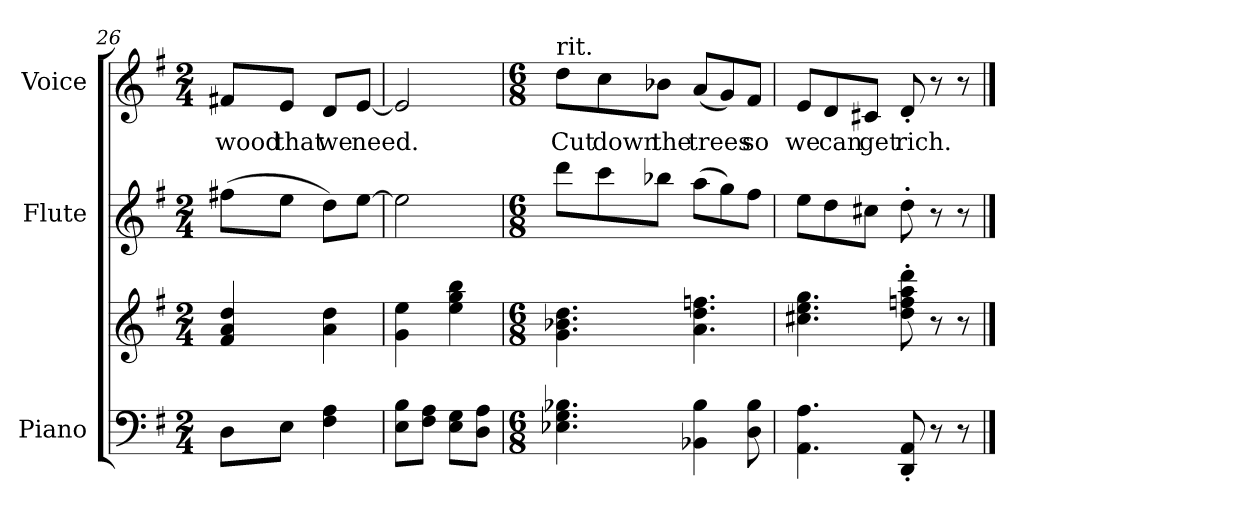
**kern	**kern	**kern	**kern	**text
*part3	*part3	*part2	*part1	*part1
*staff4	*staff3	*staff2	*staff1	*staff1
*I"Piano	*	*I"Flute	*I"Voice	*
*I'Pno.	*	*I'Fl.	*I'Voice	*
!!LO:LB:g=z
*clefF4	*clefG2	*clefG2	*clefG2	*
*k[f#]	*k[f#]	*k[f#]	*k[f#]	*
*G:	*G:	*G:	*G:	*
*M2/4	*M2/4	*M2/4	*M2/4	*
=26	=26	=26	=26	=26
!	!	!	!	!LO:LY:b:color=#000000
8Di\L	4f#i/ 4ai 4ddi	(8ff#Xi\L	8f#Xi/L	wood
!	!	!	!	!LO:LY:b:color=#000000
8Ei\J	.	8eei\J	8ei/J	that
!	!	!	!	!LO:LY:b:color=#000000
4F#i\ 4Ai	4ai\ 4ddi	8ddi\L)	8di/L	we
!	!	!	!	!LO:LY:b:color=#000000
.	.	[8eei\J	[8ei/J	need.
=27	=27	=27	=27	=27
8Ei\ 8BiL	4gi\ 4eei	2eei\]	2ei/]	.
8F#i\ 8AiJ	.	.	.	.
8Ei\ 8GiL	4eei\ 4ggi 4bbi	.	.	.
8Di\ 8AiJ	.	.	.	.
=28	=28	=28	=28	=28
*M6/8	*M6/8	*M6/8	*M6/8	*
!	!	!	!LO:TX:t=rit.	!
!	!	!	!	!LO:LY:b:color=#000000
4.E-Xi\ 4.Gi 4.B-Xi	4.gi\ 4.b-Xi 4.ddi	8dddi\L	8ddi\L	Cut
!	!	!	!	!LO:LY:b:color=#000000
.	.	8ccci\	8cci\	down
!	!	!	!	!LO:LY:b:color=#000000
.	.	8bb-Xi\J	8b-Xi\J	the
!	!	!	!	!LO:LY:b:color=#000000
4BB-Xi\ 4B-i	4.ai\ 4.ddi 4.ffni	(8aai\L	(8ai/L	trees
.	.	8ggi\)	8gi/)	.
!	!	!	!	!LO:LY:b:color=#000000
8Di\ 8B-i	.	8ff#i\J	8f#i/J	so
=29	=29	=29	=29	=29
!	!	!	!	!LO:LY:b:color=#000000
4.AAi\ 4.Ai	4.cc#Xi\ 4.eei 4.ggi	8eei\L	8ei/L	we
!	!	!	!	!LO:LY:b:color=#000000
.	.	8ddi\	8di/	can
!	!	!	!	!LO:LY:b:color=#000000
.	.	8cc#Xi\J	8c#Xi/J	get
!	!	!	!	!LO:LY:b:color=#000000
8DDi/' 8AAi'	8ddi\' 8ffni' 8aai' 8dddi'	8dd'i\	8d'i/	rich.
8r	8r	8r	8r	.
8r	8r	8r	8r	.
==	==	==	==	==
*-	*-	*-	*-	*-
